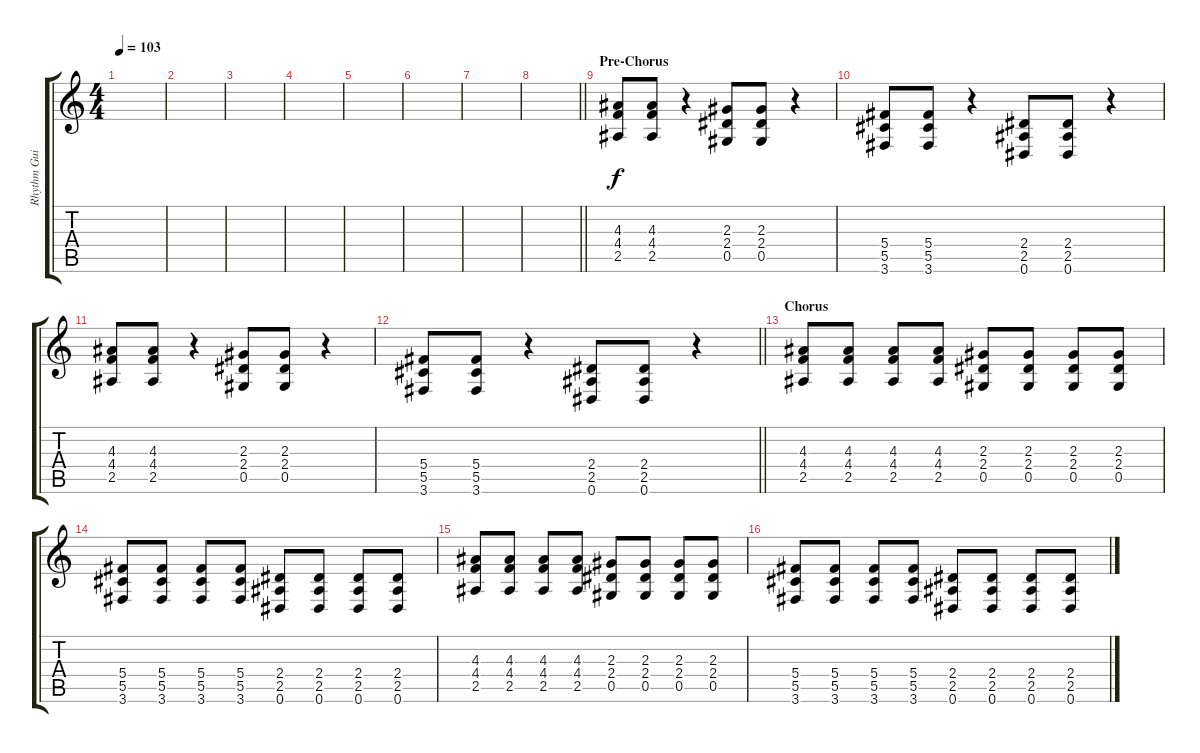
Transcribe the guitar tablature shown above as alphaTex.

\track ("Rhythm Guitar" "Rhythm Gui") {instrument overdrivenguitar}
\staff {score tabs}
\tuning (Eb4 Bb3 Gb3 Db3 Ab2 Eb2) {hide}
\ts (4 4)
\tempo 103
\clef g2
\ks c
|
|
|
|
|
|
|
\barLineRight lightlight
|
\section ("" "Pre-Chorus")
(4.3 4.4 2.5).8 (4.3 4.4 2.5).8 r.4 (2.3 2.4 0.5).8 (2.3 2.4 0.5).8 r.4 |
(5.4 5.5 3.6).8 (5.4 5.5 3.6).8 r.4 (2.4 2.5 0.6).8 (2.4 2.5 0.6).8 r.4 |
(4.3 4.4 2.5).8 (4.3 4.4 2.5).8 r.4 (2.3 2.4 0.5).8 (2.3 2.4 0.5).8 r.4 |
\barLineRight lightlight
(5.4 5.5 3.6).8 (5.4 5.5 3.6).8 r.4 (2.4 2.5 0.6).8 (2.4 2.5 0.6).8 r.4 |
\section ("" "Chorus")
(4.3 4.4 2.5).8 (4.3 4.4 2.5).8 (4.3 4.4 2.5).8 (4.3 4.4 2.5).8 (2.3 2.4 0.5).8 (2.3 2.4 0.5).8 (2.3 2.4 0.5).8 (2.3 2.4 0.5).8 |
(5.4 5.5 3.6).8 (5.4 5.5 3.6).8 (5.4 5.5 3.6).8 (5.4 5.5 3.6).8 (2.4 2.5 0.6).8 (2.4 2.5 0.6).8 (2.4 2.5 0.6).8 (2.4 2.5 0.6).8 |
(4.3 4.4 2.5).8 (4.3 4.4 2.5).8 (4.3 4.4 2.5).8 (4.3 4.4 2.5).8 (2.3 2.4 0.5).8 (2.3 2.4 0.5).8 (2.3 2.4 0.5).8 (2.3 2.4 0.5).8 |
(5.4 5.5 3.6).8 (5.4 5.5 3.6).8 (5.4 5.5 3.6).8 (5.4 5.5 3.6).8 (2.4 2.5 0.6).8 (2.4 2.5 0.6).8 (2.4 2.5 0.6).8 (2.4 2.5 0.6).8
